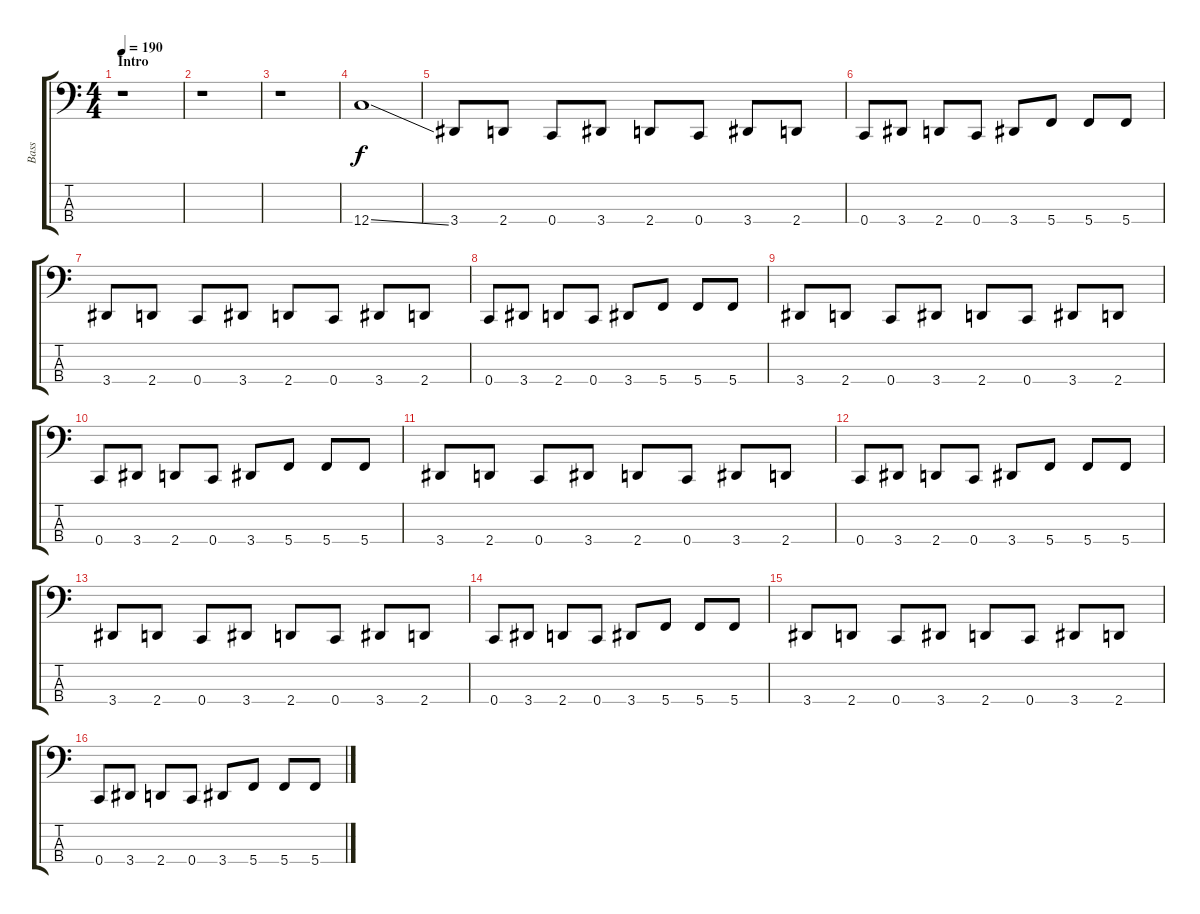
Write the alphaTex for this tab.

\track ("Bass" "Bass") {instrument electricbasspick}
\staff {score tabs}
\tuning (F2 C2 G1 C1) {hide}
\ts (4 4)
\section ("" "Intro")
\tempo 190
\clef f4
\ks c
r.1{dy f instrument electricbasspick} |
r.1 |
r.1 |
12.4{ss}.1 |
3.4.8 2.4.8 0.4.8 3.4.8 2.4.8 0.4.8 3.4.8 2.4.8 |
0.4.8 3.4.8 2.4.8 0.4.8 3.4.8 5.4.8 5.4.8 5.4.8 |
3.4.8 2.4.8 0.4.8 3.4.8 2.4.8 0.4.8 3.4.8 2.4.8 |
0.4.8 3.4.8 2.4.8 0.4.8 3.4.8 5.4.8 5.4.8 5.4.8 |
3.4.8 2.4.8 0.4.8 3.4.8 2.4.8 0.4.8 3.4.8 2.4.8 |
0.4.8 3.4.8 2.4.8 0.4.8 3.4.8 5.4.8 5.4.8 5.4.8 |
3.4.8 2.4.8 0.4.8 3.4.8 2.4.8 0.4.8 3.4.8 2.4.8 |
0.4.8 3.4.8 2.4.8 0.4.8 3.4.8 5.4.8 5.4.8 5.4.8 |
3.4.8 2.4.8 0.4.8 3.4.8 2.4.8 0.4.8 3.4.8 2.4.8 |
0.4.8 3.4.8 2.4.8 0.4.8 3.4.8 5.4.8 5.4.8 5.4.8 |
3.4.8 2.4.8 0.4.8 3.4.8 2.4.8 0.4.8 3.4.8 2.4.8 |
0.4.8 3.4.8 2.4.8 0.4.8 3.4.8 5.4.8 5.4.8 5.4.8
